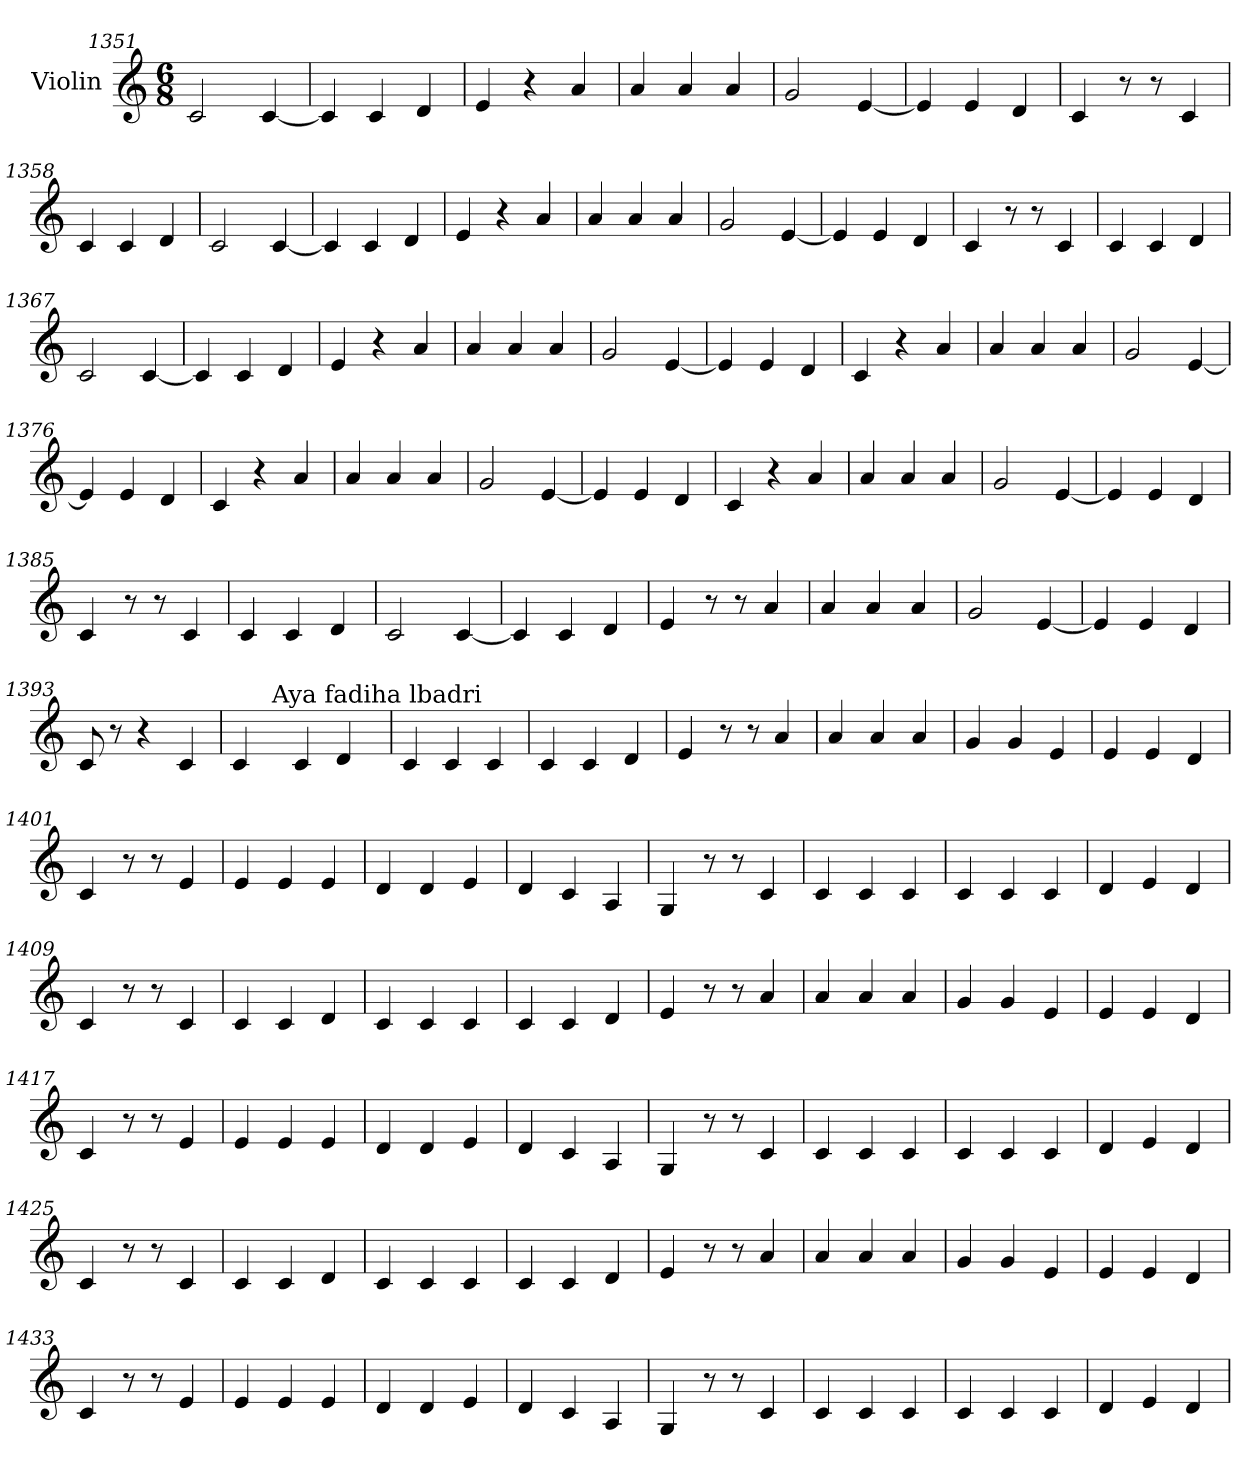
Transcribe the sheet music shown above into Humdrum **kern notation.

**kern
*part1
*staff1
*I"Violin
*clefG2
*k[]
*C:
*M6/8
=1351
2c/
[4c/
!!LO:LB:g=z
=1352
4c/]
4c/
4d/
=1353
4e/
4r
4a/
=1354
4a/
4a/
4a/
=1355
2g/
[4e/
=1356
4e/]
4e/
4d/
=1357
4c/
8r
8r
4c/
=1358
4c/
4c/
4d/
!!LO:LB:g=z
=1359
2c/
[4c/
=1360
4c/]
4c/
4d/
=1361
4e/
4r
4a/
=1362
4a/
4a/
4a/
=1363
2g/
[4e/
=1364
4e/]
4e/
4d/
=1365
4c/
8r
8r
4c/
!!LO:LB:g=z
=1366
4c/
4c/
4d/
=1367
2c/
[4c/
=1368
4c/]
4c/
4d/
=1369
4e/
4r
4a/
=1370
4a/
4a/
4a/
=1371
2g/
[4e/
=1372
4e/]
4e/
4d/
!!LO:PB:g=z
=1373
4c/
4r
4a/
=1374
4a/
4a/
4a/
=1375
2g/
[4e/
=1376
4e/]
4e/
4d/
=1377
4c/
4r
4a/
=1378
4a/
4a/
4a/
=1379
2g/
[4e/
=1380
4e/]
4e/
4d/
!!LO:LB:g=z
=1381
4c/
4r
4a/
=1382
4a/
4a/
4a/
=1383
2g/
[4e/
=1384
4e/]
4e/
4d/
=1385
4c/
8r
8r
4c/
=1386
4c/
4c/
4d/
=1387
2c/
[4c/
!!LO:LB:g=z
=1388
4c/]
4c/
4d/
=1389
4e/
8r
8r
4a/
=1390
4a/
4a/
4a/
=1391
2g/
[4e/
=1392
4e/]
4e/
4d/
=1393
*MM180
8c/
8r
4r
4c/
=1394
*^
4c/	8ryy
.	32ryy
!	!LO:TX:a:t=Aya fadiha lbadri
.	2ryy
4c/	.
4d/	.
.	16.ryy
*v	*v
!!LO:LB:g=z
=1395
4c/
4c/
4c/
=1396
4c/
4c/
4d/
=1397
4e/
8r
8r
4a/
=1398
4a/
4a/
4a/
=1399
4g/
4g/
4e/
=1400
4e/
4e/
4d/
=1401
4c/
8r
8r
4e/
!!LO:LB:g=z
=1402
4e/
4e/
4e/
=1403
4d/
4d/
4e/
=1404
4d/
4c/
4A/
=1405
4G/
8r
8r
4c/
=1406
4c/
4c/
4c/
=1407
4c/
4c/
4c/
=1408
4d/
4e/
4d/
!!LO:LB:g=z
=1409
4c/
8r
8r
4c/
=1410
4c/
4c/
4d/
=1411
4c/
4c/
4c/
=1412
4c/
4c/
4d/
=1413
4e/
8r
8r
4a/
=1414
4a/
4a/
4a/
=1415
4g/
4g/
4e/
!!LO:LB:g=z
=1416
4e/
4e/
4d/
=1417
4c/
8r
8r
4e/
=1418
4e/
4e/
4e/
=1419
4d/
4d/
4e/
=1420
4d/
4c/
4A/
=1421
4G/
8r
8r
4c/
=1422
4c/
4c/
4c/
!!LO:LB:g=z
=1423
4c/
4c/
4c/
=1424
4d/
4e/
4d/
=1425
4c/
8r
8r
4c/
=1426
4c/
4c/
4d/
=1427
4c/
4c/
4c/
=1428
4c/
4c/
4d/
=1429
4e/
8r
8r
4a/
!!LO:PB:g=z
=1430
4a/
4a/
4a/
=1431
4g/
4g/
4e/
=1432
4e/
4e/
4d/
=1433
4c/
8r
8r
4e/
=1434
4e/
4e/
4e/
=1435
4d/
4d/
4e/
=1436
4d/
4c/
4A/
!!LO:LB:g=z
=1437
4G/
8r
8r
4c/
=1438
4c/
4c/
4c/
=1439
4c/
4c/
4c/
=1440
4d/
4e/
4d/
=
*-
